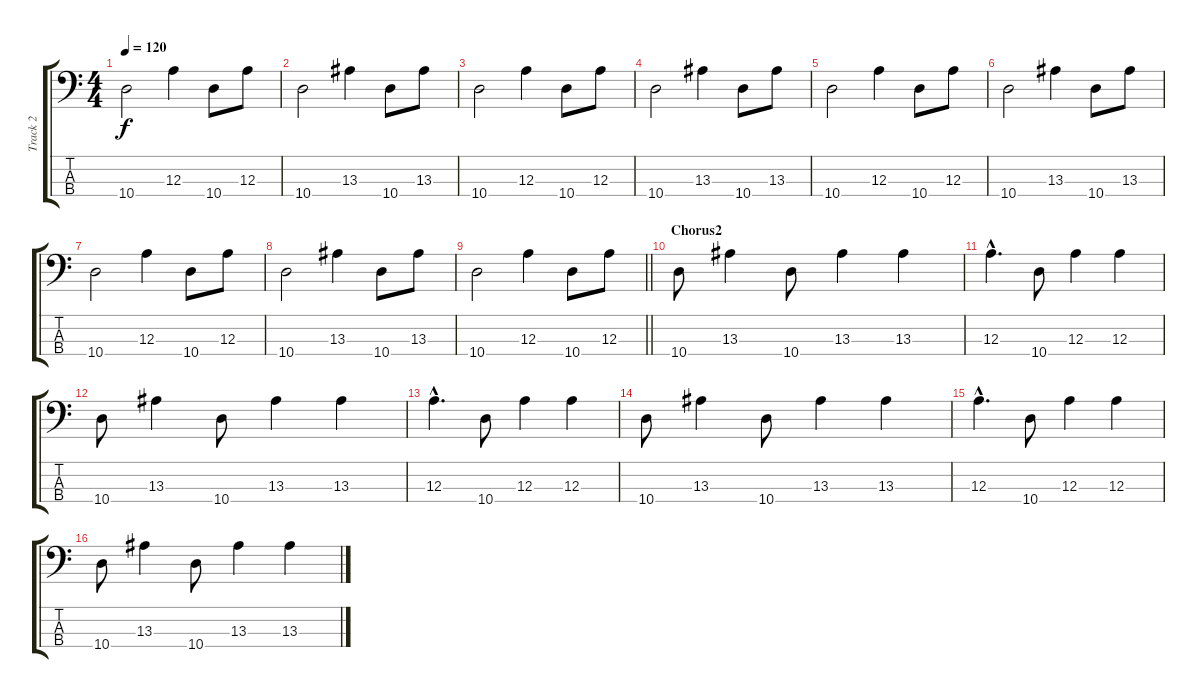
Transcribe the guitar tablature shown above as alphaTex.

\track ("Track 2" "Track 2") {instrument electricbassfinger}
\staff {score tabs}
\tuning (G2 D2 A1 E1) {hide}
\ts (4 4)
\tempo 120
\clef f4
\ks c
10.4.2{dy f} 12.3.4 10.4.8 12.3.8 |
10.4.2 13.3.4 10.4.8 13.3.8 |
10.4.2 12.3.4 10.4.8 12.3.8 |
10.4.2 13.3.4 10.4.8 13.3.8 |
10.4.2 12.3.4 10.4.8 12.3.8 |
10.4.2 13.3.4 10.4.8 13.3.8 |
10.4.2 12.3.4 10.4.8 12.3.8 |
10.4.2 13.3.4 10.4.8 13.3.8 |
\barLineRight lightlight
10.4.2 12.3.4 10.4.8 12.3.8 |
\section ("" "Chorus2")
10.4.8 13.3.4 10.4.8 13.3.4 13.3.4 |
12.3{hac}.4{d} 10.4.8 12.3.4 12.3.4 |
10.4.8 13.3.4 10.4.8 13.3.4 13.3.4 |
12.3{hac}.4{d} 10.4.8 12.3.4 12.3.4 |
10.4.8 13.3.4 10.4.8 13.3.4 13.3.4 |
12.3{hac}.4{d} 10.4.8 12.3.4 12.3.4 |
10.4.8 13.3.4 10.4.8 13.3.4 13.3.4
